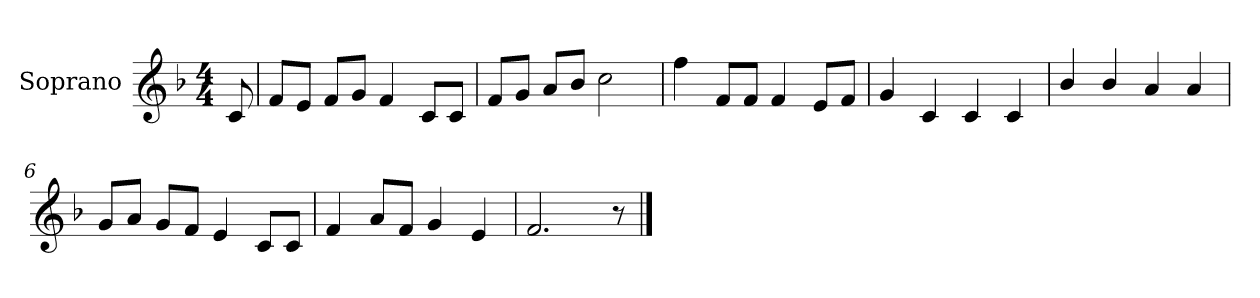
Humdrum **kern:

**kern
*part1
*staff1
*I"Soprano
*I'S.
*clefG2
*k[b-]
*M4/4
*MM110
=
8c/
=1
8f/L
8e/J
8f/L
8g/J
4f/
8c/L
8c/J
=2
8f/L
8g/J
8a/L
8b-/J
2cc\
=3
4ff\
8f/L
8f/J
4f/
8e/L
8f/J
!!LO:LB:g=z
=4
4g/
4c/
4c/
4c/
=5
4b-/
4b-/
4a/
4a/
=6
8g/L
8a/J
8g/L
8f/J
4e/
8c/L
8c/J
=7
4f/
8a/L
8f/J
4g/
4e/
=8
2.f/
8r
==
*-
